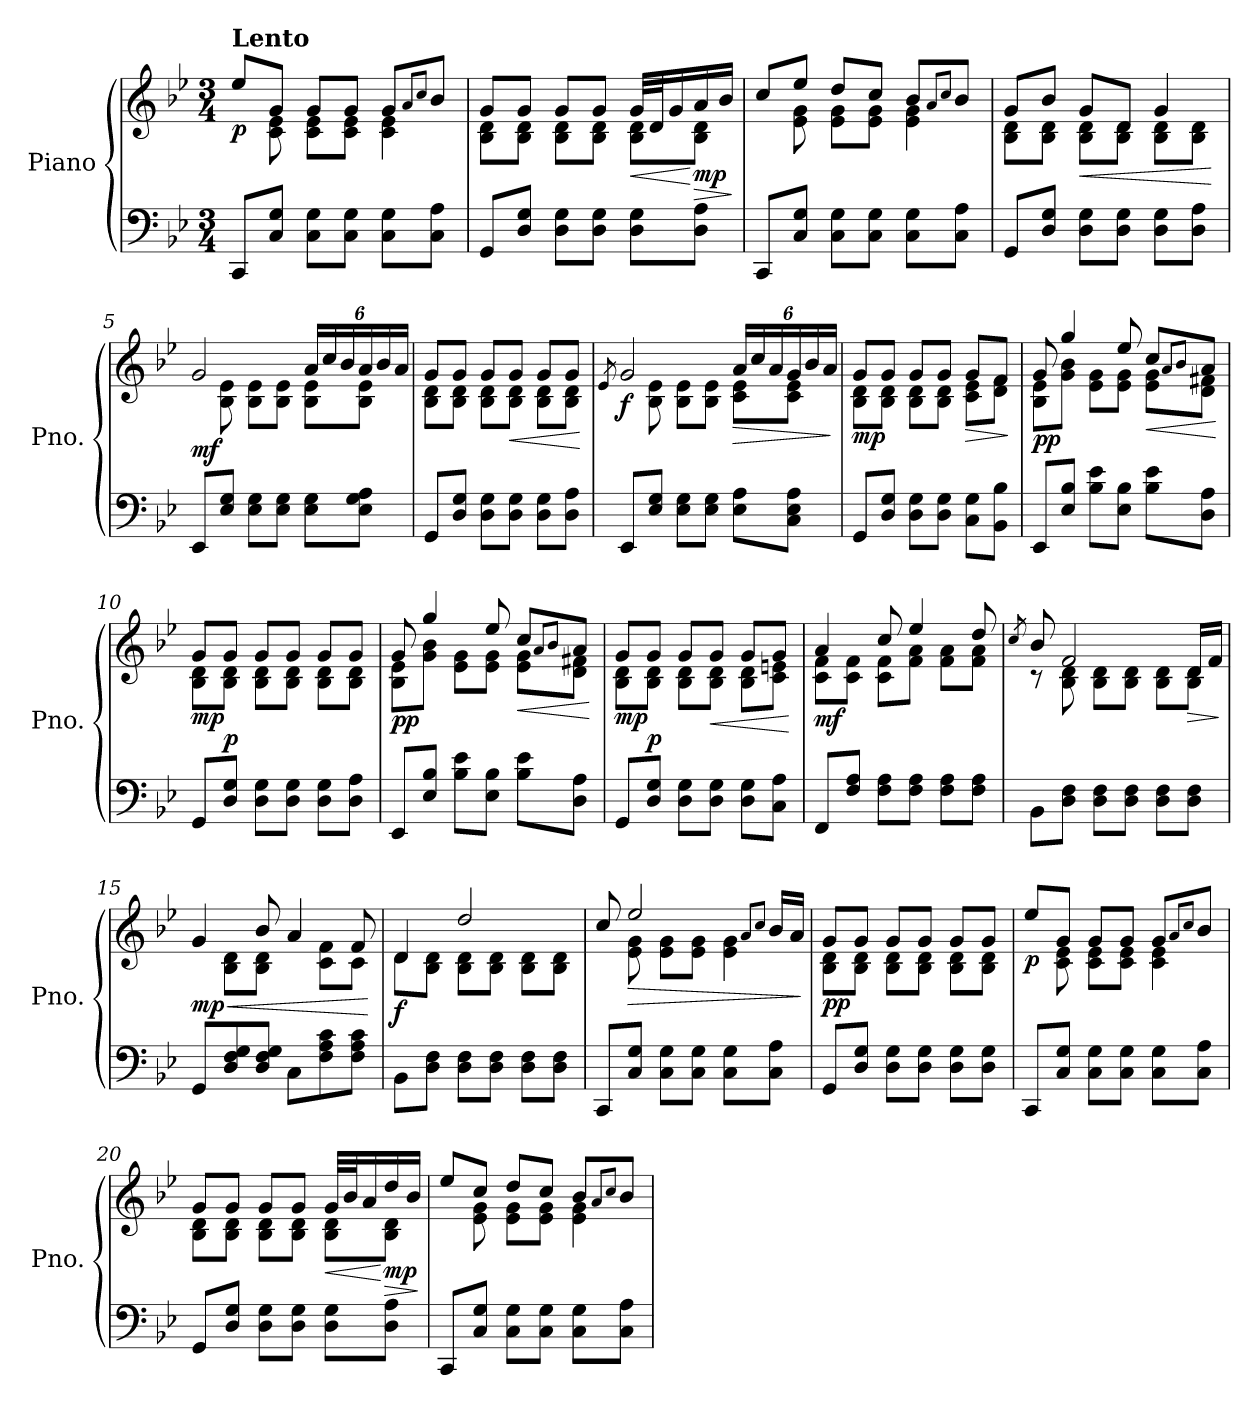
**kern	**kern	**dynam
*part1	*part1	*part1
*staff2	*staff1	*staff1/2
*I"Piano	*	*
*I'Pno.	*	*
*clefF4	*clefG2	*
*k[b-e-]	*k[b-e-]	*
*M3/4	*M3/4	*
=1	=1	=1
*	*^	*
!	!LO:TX:a:B:t=Lento	!	!
!	!	!	!LO:DY:b
8CC/L	8ee-/L	8ryy	p
8C/ 8G/J	8g/J	8c\ 8e-\	.
8C\ 8G\L	8g/L	8c\ 8e-\L	.
8C\ 8G\J	8g/J	8c\ 8e-\J	.
8C\ 8G\L	8g/L	4c\ 4e-\	.
.	8qa/L	.	.
.	8qcc/J	.	.
8C\ 8A\J	8b-/J	.	.
=2	=2	=2	=2
8GG/L	8g/L	8B-\ 8d\L	.
8D/ 8G/J	8g/J	8B-\ 8d\J	.
8D\ 8G\L	8g/L	8B-\ 8d\L	.
8D\ 8G\J	8g/J	8B-\ 8d\J	.
!	!	!	!LO:HP:b
8D\ 8G\L	32g/LLL	8B-\ 8d\L	<
.	32d/J	.	.
.	16g/	.	.
!	!	!	!LO:HP:n=1:b
!	!	!	!LO:DY:n=1:b
8D\ 8A\J	16a/	8B-\ 8d\J	[ > mp
.	16b-/JJ	.	.
*	*v	*v	*
.	.	]
=3	=3	=3
*	*^	*
8CC/L	8cc/L	8ryy	.
8C/ 8G/J	8ee-/J	8e-\ 8g\	.
8C\ 8G\L	8dd/L	8e-\ 8g\L	.
8C\ 8G\J	8cc/J	8e-\ 8g\J	.
8C\ 8G\L	8b-/L	4e-\ 4g\	.
.	8qa/L	.	.
.	8qcc/J	.	.
8C\ 8A\J	8b-/J	.	.
=4	=4	=4	=4
8GG/L	8g/L	8B-\ 8d\L	.
8D/ 8G/J	8b-/J	8B-\ 8d\J	.
!	!	!	!LO:HP:b
8D\ 8G\L	8g/L	8B-\ 8d\L	<
8D\ 8G\J	8d/J	8B-\ 8d\J	.
8D\ 8G\L	4g/	8B-\ 8d\L	.
8D\ 8A\J	.	8B-\ 8d\J	.
*	*v	*v	*
.	.	[
!!LO:LB:g=z
=5	=5	=5
*	*^	*
!	!	!	!LO:DY:b
8EE-/L	2g/	8ryy	mf
8E-/ 8G/J	.	8B-\ 8e-\	.
8E-\ 8G\L	.	8B-\ 8e-\L	.
8E-\ 8G\J	.	8B-\ 8e-\J	.
*	*Xbrackettup	*	*
8E-\ 8G\L	24a/LL	8B-\ 8e-\L	.
.	24cc/	.	.
.	24b-/	.	.
8E-\ 8G\ 8A\J	24a/	8B-\ 8e-\J	.
.	24b-/	.	.
.	24a/JJ	.	.
=6	=6	=6	=6
8GG/L	8g/L	8B-\ 8d\L	.
8D/ 8G/J	8g/J	8B-\ 8d\J	.
8D\ 8G\L	8g/L	8B-\ 8d\L	.
!	!	!	!LO:HP:b
8D\ 8G\J	8g/J	8B-\ 8d\J	<
8D\ 8G\L	8g/L	8B-\ 8d\L	.
8D\ 8A\J	8g/J	8B-\ 8d\J	.
*	*v	*v	*
.	.	[
=7	=7	=7
.	8qe-/	.
*	*^	*
!	!	!	!LO:DY:b
8EE-/L	2g/	8ryy	f
8E-/ 8G/J	.	8B-\ 8e-\	.
8E-\ 8G\L	.	8B-\ 8e-\L	.
8E-\ 8G\J	.	8B-\ 8e-\J	.
!	!	!	!LO:HP:b
8E-\ 8A\L	24a/LL	8c\ 8e-\L	>
.	24cc/	.	.
.	24a/	.	.
8C\ 8E-\ 8A\J	24g/	8c\ 8e-\J	.
.	24b-/	.	.
.	24a/JJ	.	.
*	*v	*v	*
.	.	]
=8	=8	=8
*	*^	*
!	!	!	!LO:DY:b
8GG/L	8g/L	8B-\ 8d\L	mp
8D/ 8G/J	8g/J	8B-\ 8d\J	.
8D\ 8G\L	8g/L	8B-\ 8d\L	.
8D\ 8G\J	8g/J	8B-\ 8d\J	.
!	!	!	!LO:HP:b
8C\ 8G\L	8g/L	8c\ 8e-\L	>
8BB-\ 8B-\J	8f/J	8d\ 8f\J	.
*	*v	*v	*
.	.	]
!!LO:LB:g=z
=9	=9	=9
*	*^	*
!	!	!	!LO:DY:b
8EE-/L	8g/	8B-\ 8e-\L	pp
8E-/ 8B-/J	4gg/	8g\ 8b-\J	.
8B-\ 8e-\L	.	8e-\ 8g\L	.
8E-\ 8B-\J	8ee-/	8e-\ 8g\J	.
!	!	!	!LO:HP:b
8B-\ 8e-\L	8cc/L	8e-\ 8g\L	<
.	8qa/L	.	.
.	8qb-/J	.	.
8D\ 8A\J	8a/J	8d\ 8f#X\J	.
*	*v	*v	*
.	.	[
=10	=10	=10
*	*^	*
!	!	!	!LO:DY:b
8GG/L	8g/L	8B-\ 8d\L	mp
!	!	!	!LO:DY:b
8D/ 8G/J	8g/J	8B-\ 8d\J	p
8D\ 8G\L	8g/L	8B-\ 8d\L	.
8D\ 8G\J	8g/J	8B-\ 8d\J	.
8D\ 8G\L	8g/L	8B-\ 8d\L	.
8D\ 8A\J	8g/J	8B-\ 8d\J	.
=11	=11	=11	=11
!	!	!	!LO:DY:b
8EE-/L	8g/	8B-\ 8e-\L	pp
8E-/ 8B-/J	4gg/	8g\ 8b-\J	.
8B-\ 8e-\L	.	8e-\ 8g\L	.
8E-\ 8B-\J	8ee-/	8e-\ 8g\J	.
!	!	!	!LO:HP:b
8B-\ 8e-\L	8cc/L	8e-\ 8g\L	<
.	8qa/L	.	.
.	8qb-/J	.	.
8D\ 8A\J	8a/J	8d\ 8f#X\J	.
*	*v	*v	*
.	.	[
=12	=12	=12
*	*^	*
!	!	!	!LO:DY:b
8GG/L	8g/L	8B-\ 8d\L	mp
!	!	!	!LO:DY:b
8D/ 8G/J	8g/J	8B-\ 8d\J	p
8D\ 8G\L	8g/L	8B-\ 8d\L	.
!	!	!	!LO:HP:b
8D\ 8G\J	8g/J	8B-\ 8d\J	<
8D\ 8G\L	8g/L	8B-\ 8d\L	.
8C\ 8A\J	8g/J	8c\ 8en\J	.
*	*v	*v	*
.	.	[
=13	=13	=13
*	*^	*
!	!	!	!LO:DY:b
8FF/L	4a/	8c\ 8f\L	mf
8F/ 8A/J	.	8c\ 8f\J	.
8F\ 8A\L	8cc/	8c\ 8f\L	.
8F\ 8A\J	4ee-/	8f\ 8a\J	.
8F\ 8A\L	.	8f\ 8a\L	.
8F\ 8A\J	8dd/	8f\ 8a\J	.
!!LO:LB:g=z	!!
=14	=14	=14	=14
.	8qcc/	.	.
8BB-\L	8b-/	8r	.
8D\ 8F\J	2f/	8B-\ 8d\	.
8D\ 8F\L	.	8B-\ 8d\L	.
8D\ 8F\J	.	8B-\ 8d\J	.
8D\ 8F\L	.	8B-\ 8d\L	.
!	!	!	!LO:HP:b
8D\ 8F\J	16d/LL	8B-\ 8d\J	>
.	16f/JJ	.	.
*	*v	*v	*
.	.	]
=15	=15	=15
!	!	!LO:HP:b
*	*^	*
!	!	!	!LO:DY:n=1:b
8GG/L	4g/	8ryy	< mp
8D/ 8F/ 8G/	.	8B-\ 8d\L	.
8D/ 8F/ 8G/J	8b-/	8B-\ 8d\J	.
8C\L	4a/	8ryy	.
8F\ 8A\ 8c\	.	8c\ 8f\L	.
8F\ 8A\ 8c\J	8f/	8c\J	.
*	*v	*v	*
.	.	[
=16	=16	=16
*	*^	*
!	!	!	!LO:DY:b
8BB-\L	4d/	8d\L	f
8D\ 8F\J	.	8B-\ 8d\J	.
8D\ 8F\L	2dd/	8B-\ 8d\L	.
8D\ 8F\J	.	8B-\ 8d\J	.
8D\ 8F\L	.	8B-\ 8d\L	.
8D\ 8F\J	.	8B-\ 8d\J	.
=17	=17	=17	=17
8CC/L	8cc/	8ryy	.
!	!	!	!LO:HP:b
8C/ 8G/J	2ee-/	8e-\ 8g\	>
8C\ 8G\L	.	8e-\ 8g\L	.
8C\ 8G\J	.	8e-\ 8g\J	.
8C\ 8G\L	.	4e-\ 4g\	.
.	8qa/L	.	.
.	8qcc/J	.	.
8C\ 8A\J	16b-/LL	.	.
.	16a/JJ	.	.
*	*v	*v	*
.	.	]
=18	=18	=18
*	*^	*
!	!	!	!LO:DY:b
8GG/L	8g/L	8B-\ 8d\L	pp
8D/ 8G/J	8g/J	8B-\ 8d\J	.
8D\ 8G\L	8g/L	8B-\ 8d\L	.
8D\ 8G\J	8g/J	8B-\ 8d\J	.
8D\ 8G\L	8g/L	8B-\ 8d\L	.
8D\ 8G\J	8g/J	8B-\ 8d\J	.
!!LO:LB:g=z	!!
=19	=19	=19	=19
!	!	!	!LO:DY:b
8CC/L	8ee-/L	8ryy	p
8C/ 8G/J	8g/J	8c\ 8e-\	.
8C\ 8G\L	8g/L	8c\ 8e-\L	.
8C\ 8G\J	8g/J	8c\ 8e-\J	.
8C\ 8G\L	8g/L	4c\ 4e-\	.
.	8qa/L	.	.
.	8qcc/J	.	.
8C\ 8A\J	8b-/J	.	.
=20	=20	=20	=20
8GG/L	8g/L	8B-\ 8d\L	.
8D/ 8G/J	8g/J	8B-\ 8d\J	.
8D\ 8G\L	8g/L	8B-\ 8d\L	.
8D\ 8G\J	8g/J	8B-\ 8d\J	.
!	!	!	!LO:HP:b
8D\ 8G\L	32g/LLL	8B-\ 8d\L	<
.	32b-/J	.	.
.	16a/	.	.
!	!	!	!LO:HP:n=1:b
!	!	!	!LO:DY:n=1:b
8D\ 8A\J	16dd/	8B-\ 8d\J	[ > mp
.	16b-/JJ	.	.
*	*v	*v	*
.	.	]
=21	=21	=21
*	*^	*
8CC/L	8ee-/L	8ryy	.
8C/ 8G/J	8cc/J	8e-\ 8g\	.
8C\ 8G\L	8dd/L	8e-\ 8g\L	.
8C\ 8G\J	8cc/J	8e-\ 8g\J	.
8C\ 8G\L	8b-/L	4e-\ 4g\	.
.	8qa/L	.	.
.	8qcc/J	.	.
8C\ 8A\J	8b-/J	.	.
*	*v	*v	*
=	=	=
*-	*-	*-
